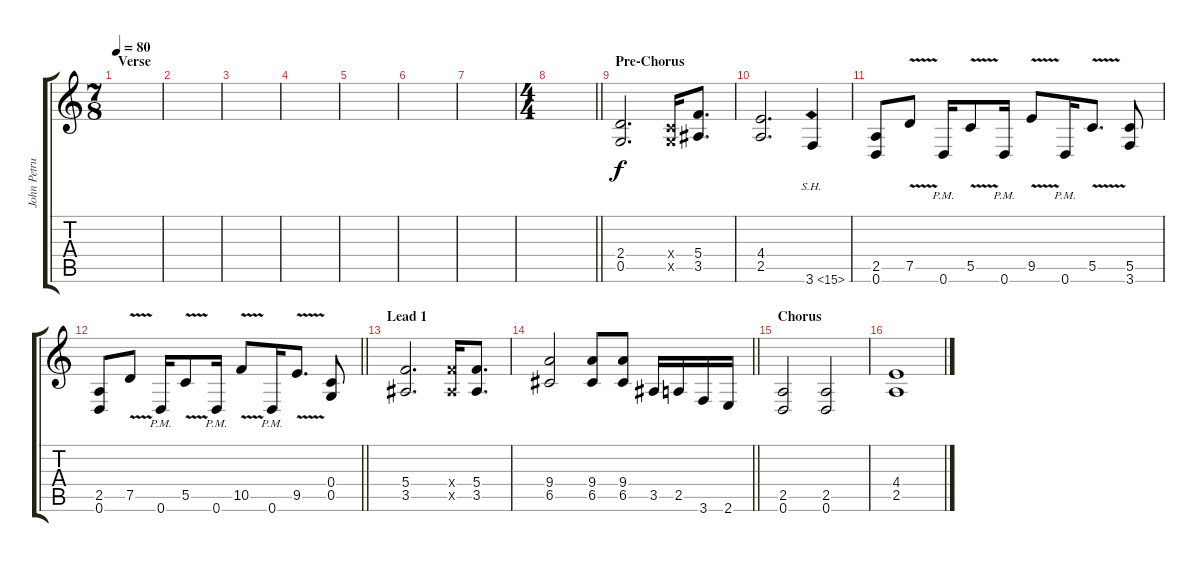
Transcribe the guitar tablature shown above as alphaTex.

\track ("John Petrucci 2" "John Petru") {instrument distortionguitar}
\staff {score tabs}
\tuning (D4 A3 F3 C3 G2 D2) {hide}
\ts (7 8)
\section ("" "Verse")
\tempo 80
\clef g2
\ks c
|
|
|
|
|
|
|
\ts (4 4)
\barLineRight lightlight
|
\section ("" "Pre-Chorus")
(2.4 0.5).2{d} (0.4{x} 0.5{x}).16 (5.4 3.5).8{d} |
(4.4 2.5).2{d} 3.6{sh 12}.4 |
(2.5 0.6).8 7.5{v}.8 0.6{pm}.16 5.5{v}.8 0.6{pm}.16 9.5{v}.8 0.6{pm}.16 5.5{v}.8{d} (5.5 3.6).8 |
\barLineRight lightlight
(2.5 0.6).8 7.5{v}.8 0.6{pm}.16 5.5{v}.8 0.6{pm}.16 10.5{v}.8 0.6{pm}.16 9.5{v}.8{d} (0.4 0.5).8 |
\section ("" "Lead 1")
(5.4 3.5).2{d} (5.4{x} 3.5{x}).16 (5.4 3.5).8{d} |
\barLineRight lightlight
(9.4 6.5).2 (9.4 6.5).8 (9.4 6.5).8 3.5.16 2.5.16 3.6.16 2.6.16 |
\section ("" "Chorus")
(2.5 0.6).2 (2.5 0.6).2 |
(4.4 2.5).1
